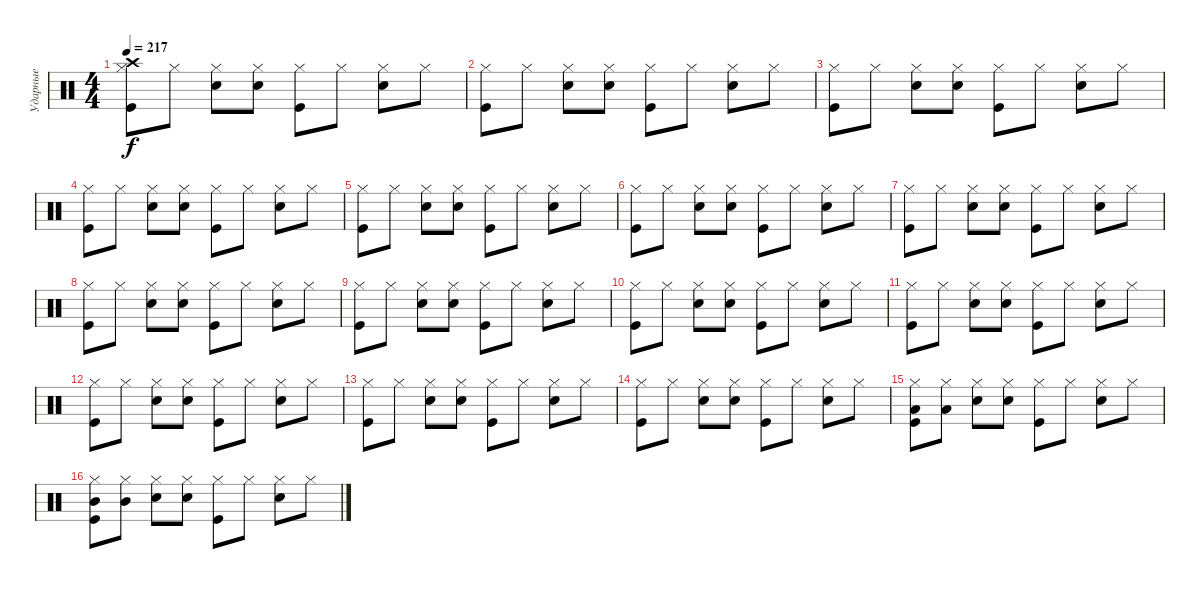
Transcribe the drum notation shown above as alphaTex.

\track ("Ударные" "Ударные") {instrument percussion}
\staff {score}
\articulation defaults
\ts (4 4)
\tempo 217
\clef neutral
\ks c
("Kick (hit)" "Hi-Hat (closed)" "Crash high (hit)").8{dy f} "Hi-Hat (closed)".8 ("Snare (hit) 2" "Hi-Hat (closed)").8 ("Snare (hit) 2" "Hi-Hat (closed)").8 ("Kick (hit)" "Hi-Hat (closed)").8 "Hi-Hat (closed)".8 ("Snare (hit) 2" "Hi-Hat (closed)").8 "Hi-Hat (closed)".8 |
("Kick (hit)" "Hi-Hat (closed)").8 "Hi-Hat (closed)".8 ("Snare (hit) 2" "Hi-Hat (closed)").8 ("Snare (hit) 2" "Hi-Hat (closed)").8 ("Kick (hit)" "Hi-Hat (closed)").8 "Hi-Hat (closed)".8 ("Snare (hit) 2" "Hi-Hat (closed)").8 "Hi-Hat (closed)".8 |
("Kick (hit)" "Hi-Hat (closed)").8 "Hi-Hat (closed)".8 ("Snare (hit) 2" "Hi-Hat (closed)").8 ("Snare (hit) 2" "Hi-Hat (closed)").8 ("Kick (hit)" "Hi-Hat (closed)").8 "Hi-Hat (closed)".8 ("Snare (hit) 2" "Hi-Hat (closed)").8 "Hi-Hat (closed)".8 |
("Kick (hit)" "Hi-Hat (closed)").8 "Hi-Hat (closed)".8 ("Snare (hit) 2" "Hi-Hat (closed)").8 ("Snare (hit) 2" "Hi-Hat (closed)").8 ("Kick (hit)" "Hi-Hat (closed)").8 "Hi-Hat (closed)".8 ("Snare (hit) 2" "Hi-Hat (closed)").8 "Hi-Hat (closed)".8 |
("Kick (hit)" "Hi-Hat (closed)").8 "Hi-Hat (closed)".8 ("Snare (hit) 2" "Hi-Hat (closed)").8 ("Snare (hit) 2" "Hi-Hat (closed)").8 ("Kick (hit)" "Hi-Hat (closed)").8 "Hi-Hat (closed)".8 ("Snare (hit) 2" "Hi-Hat (closed)").8 "Hi-Hat (closed)".8 |
("Kick (hit)" "Hi-Hat (closed)").8 "Hi-Hat (closed)".8 ("Snare (hit) 2" "Hi-Hat (closed)").8 ("Snare (hit) 2" "Hi-Hat (closed)").8 ("Kick (hit)" "Hi-Hat (closed)").8 "Hi-Hat (closed)".8 ("Snare (hit) 2" "Hi-Hat (closed)").8 "Hi-Hat (closed)".8 |
("Kick (hit)" "Hi-Hat (closed)").8 "Hi-Hat (closed)".8 ("Snare (hit) 2" "Hi-Hat (closed)").8 ("Snare (hit) 2" "Hi-Hat (closed)").8 ("Kick (hit)" "Hi-Hat (closed)").8 "Hi-Hat (closed)".8 ("Snare (hit) 2" "Hi-Hat (closed)").8 "Hi-Hat (closed)".8 |
("Kick (hit)" "Hi-Hat (closed)").8 "Hi-Hat (closed)".8 ("Snare (hit) 2" "Hi-Hat (closed)").8 ("Snare (hit) 2" "Hi-Hat (closed)").8 ("Kick (hit)" "Hi-Hat (closed)").8 "Hi-Hat (closed)".8 ("Snare (hit) 2" "Hi-Hat (closed)").8 "Hi-Hat (closed)".8 |
("Kick (hit)" "Hi-Hat (closed)").8 "Hi-Hat (closed)".8 ("Snare (hit) 2" "Hi-Hat (closed)").8 ("Snare (hit) 2" "Hi-Hat (closed)").8 ("Kick (hit)" "Hi-Hat (closed)").8 "Hi-Hat (closed)".8 ("Snare (hit) 2" "Hi-Hat (closed)").8 "Hi-Hat (closed)".8 |
("Kick (hit)" "Hi-Hat (closed)").8 "Hi-Hat (closed)".8 ("Snare (hit) 2" "Hi-Hat (closed)").8 ("Snare (hit) 2" "Hi-Hat (closed)").8 ("Kick (hit)" "Hi-Hat (closed)").8 "Hi-Hat (closed)".8 ("Snare (hit) 2" "Hi-Hat (closed)").8 "Hi-Hat (closed)".8 |
("Kick (hit)" "Hi-Hat (closed)").8 "Hi-Hat (closed)".8 ("Snare (hit) 2" "Hi-Hat (closed)").8 ("Snare (hit) 2" "Hi-Hat (closed)").8 ("Kick (hit)" "Hi-Hat (closed)").8 "Hi-Hat (closed)".8 ("Snare (hit) 2" "Hi-Hat (closed)").8 "Hi-Hat (closed)".8 |
("Kick (hit)" "Hi-Hat (closed)").8 "Hi-Hat (closed)".8 ("Snare (hit) 2" "Hi-Hat (closed)").8 ("Snare (hit) 2" "Hi-Hat (closed)").8 ("Kick (hit)" "Hi-Hat (closed)").8 "Hi-Hat (closed)".8 ("Snare (hit) 2" "Hi-Hat (closed)").8 "Hi-Hat (closed)".8 |
("Kick (hit)" "Hi-Hat (closed)").8 "Hi-Hat (closed)".8 ("Snare (hit) 2" "Hi-Hat (closed)").8 ("Snare (hit) 2" "Hi-Hat (closed)").8 ("Kick (hit)" "Hi-Hat (closed)").8 "Hi-Hat (closed)".8 ("Snare (hit) 2" "Hi-Hat (closed)").8 "Hi-Hat (closed)".8 |
("Kick (hit)" "Hi-Hat (closed)").8 "Hi-Hat (closed)".8 ("Snare (hit) 2" "Hi-Hat (closed)").8 ("Snare (hit) 2" "Hi-Hat (closed)").8 ("Kick (hit)" "Hi-Hat (closed)").8 "Hi-Hat (closed)".8 ("Snare (hit) 2" "Hi-Hat (closed)").8 "Hi-Hat (closed)".8 |
("Kick (hit)" "Hi-Hat (closed)" "Low Tom (hit)").8 ("Hi-Hat (closed)" "Low Tom (hit)").8 ("Snare (hit) 2" "Hi-Hat (closed)").8 ("Snare (hit) 2" "Hi-Hat (closed)").8 ("Kick (hit)" "Hi-Hat (closed)").8 "Hi-Hat (closed)".8 ("Snare (hit) 2" "Hi-Hat (closed)").8 "Hi-Hat (closed)".8 |
("Kick (hit)" "Hi-Hat (closed)" "Mid Tom (hit)").8 ("Hi-Hat (closed)" "Mid Tom (hit)").8 ("Snare (hit) 2" "Hi-Hat (closed)").8 ("Snare (hit) 2" "Hi-Hat (closed)").8 ("Kick (hit)" "Hi-Hat (closed)").8 "Hi-Hat (closed)".8 ("Snare (hit) 2" "Hi-Hat (closed)").8 "Hi-Hat (closed)".8
